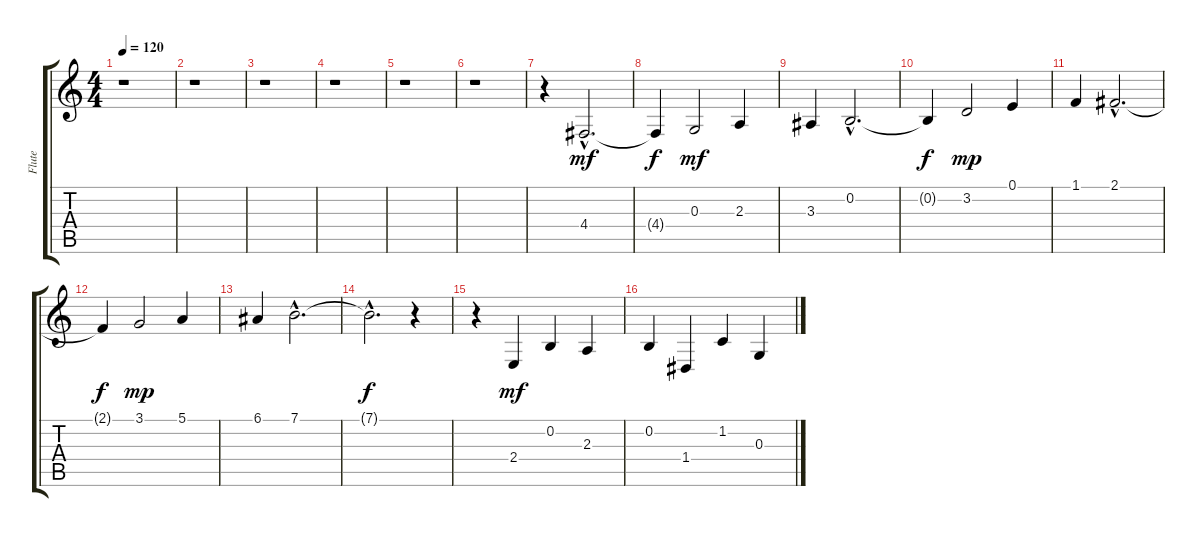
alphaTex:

\track ("Flute" "Flute") {instrument flute}
\staff {score tabs}
\tuning (E4 B3 G3 D3 A2 E2) {hide}
\ts (4 4)
\tempo 120
\clef g2
\ks c
r.1{dy mf} |
r.1 |
r.1 |
r.1 |
r.1 |
r.1 |
r.4 4.4{hac}.2{d instrument oboe} |
4.4{t}.4{dy f} 0.3.2{dy mf} 2.3.4 |
3.3.4 0.2{hac}.2{d} |
0.2{t}.4{dy f} 3.2.2{dy mp} 0.1.4 |
1.1.4 2.1{hac}.2{d} |
2.1{t}.4{dy f} 3.1.2{dy mp} 5.1.4 |
6.1.4 7.1{hac}.2{d} |
7.1{hac t}.2{d dy f} r.4 |
r.4 2.4.4{dy mf} 0.2.4 2.3.4 |
0.2.4 1.4.4 1.2.4 0.3.4
